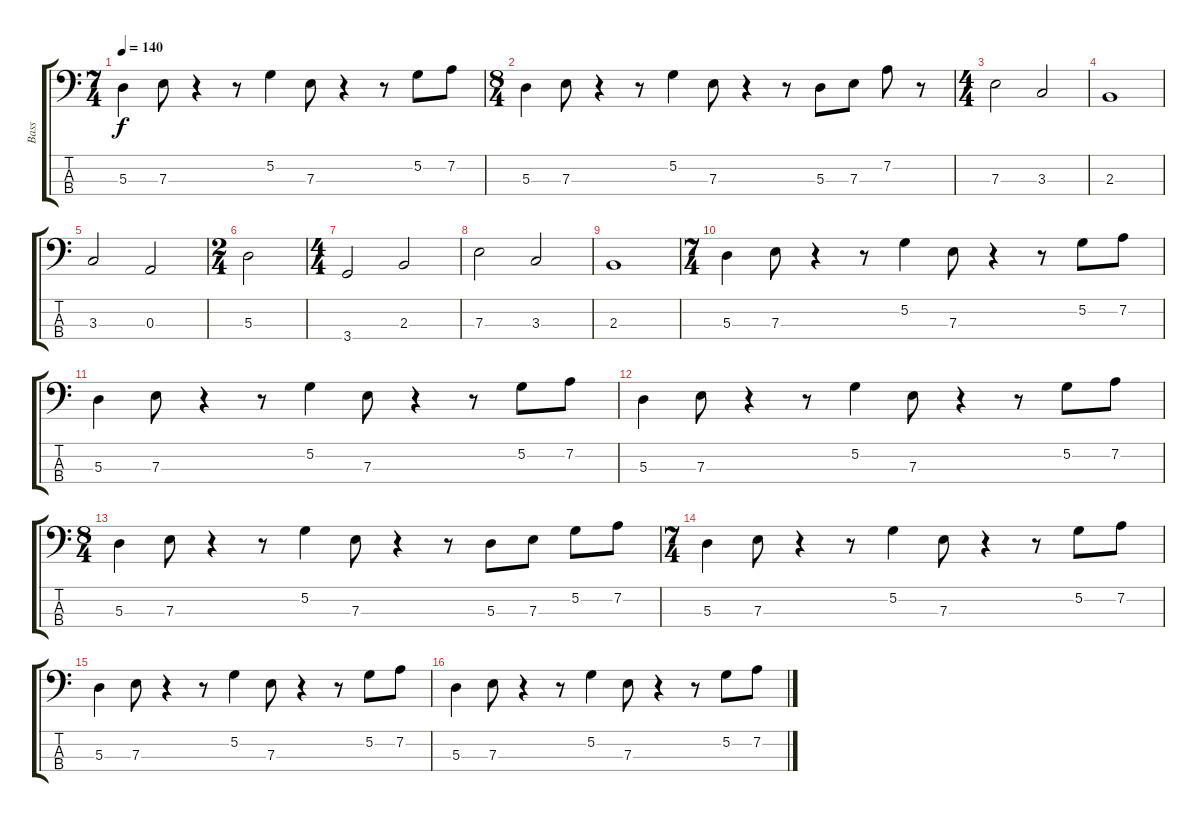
\track ("Bass" "Bass") {instrument electricbassfinger}
\staff {score tabs}
\tuning (G2 D2 A1 E1) {hide}
\ts (7 4)
\tempo 140
\clef f4
\ks c
5.3.4{dy f} 7.3.8 r.4 r.8 5.2.4 7.3.8 r.4 r.8 5.2.8 7.2.8 |
\ts (8 4)
5.3.4 7.3.8 r.4 r.8 5.2.4 7.3.8 r.4 r.8 5.3.8 7.3.8 7.2.8 r.8 |
\ts (4 4)
7.3.2 3.3.2 |
2.3.1 |
3.3.2 0.3.2 |
\ts (2 4)
5.3.2 |
\ts (4 4)
3.4.2 2.3.2 |
7.3.2 3.3.2 |
2.3.1 |
\ts (7 4)
5.3.4 7.3.8 r.4 r.8 5.2.4 7.3.8 r.4 r.8 5.2.8 7.2.8 |
5.3.4 7.3.8 r.4 r.8 5.2.4 7.3.8 r.4 r.8 5.2.8 7.2.8 |
5.3.4 7.3.8 r.4 r.8 5.2.4 7.3.8 r.4 r.8 5.2.8 7.2.8 |
\ts (8 4)
5.3.4 7.3.8 r.4 r.8 5.2.4 7.3.8 r.4 r.8 5.3.8 7.3.8 5.2.8 7.2.8 |
\ts (7 4)
5.3.4 7.3.8 r.4 r.8 5.2.4 7.3.8 r.4 r.8 5.2.8 7.2.8 |
5.3.4 7.3.8 r.4 r.8 5.2.4 7.3.8 r.4 r.8 5.2.8 7.2.8 |
5.3.4 7.3.8 r.4 r.8 5.2.4 7.3.8 r.4 r.8 5.2.8 7.2.8
